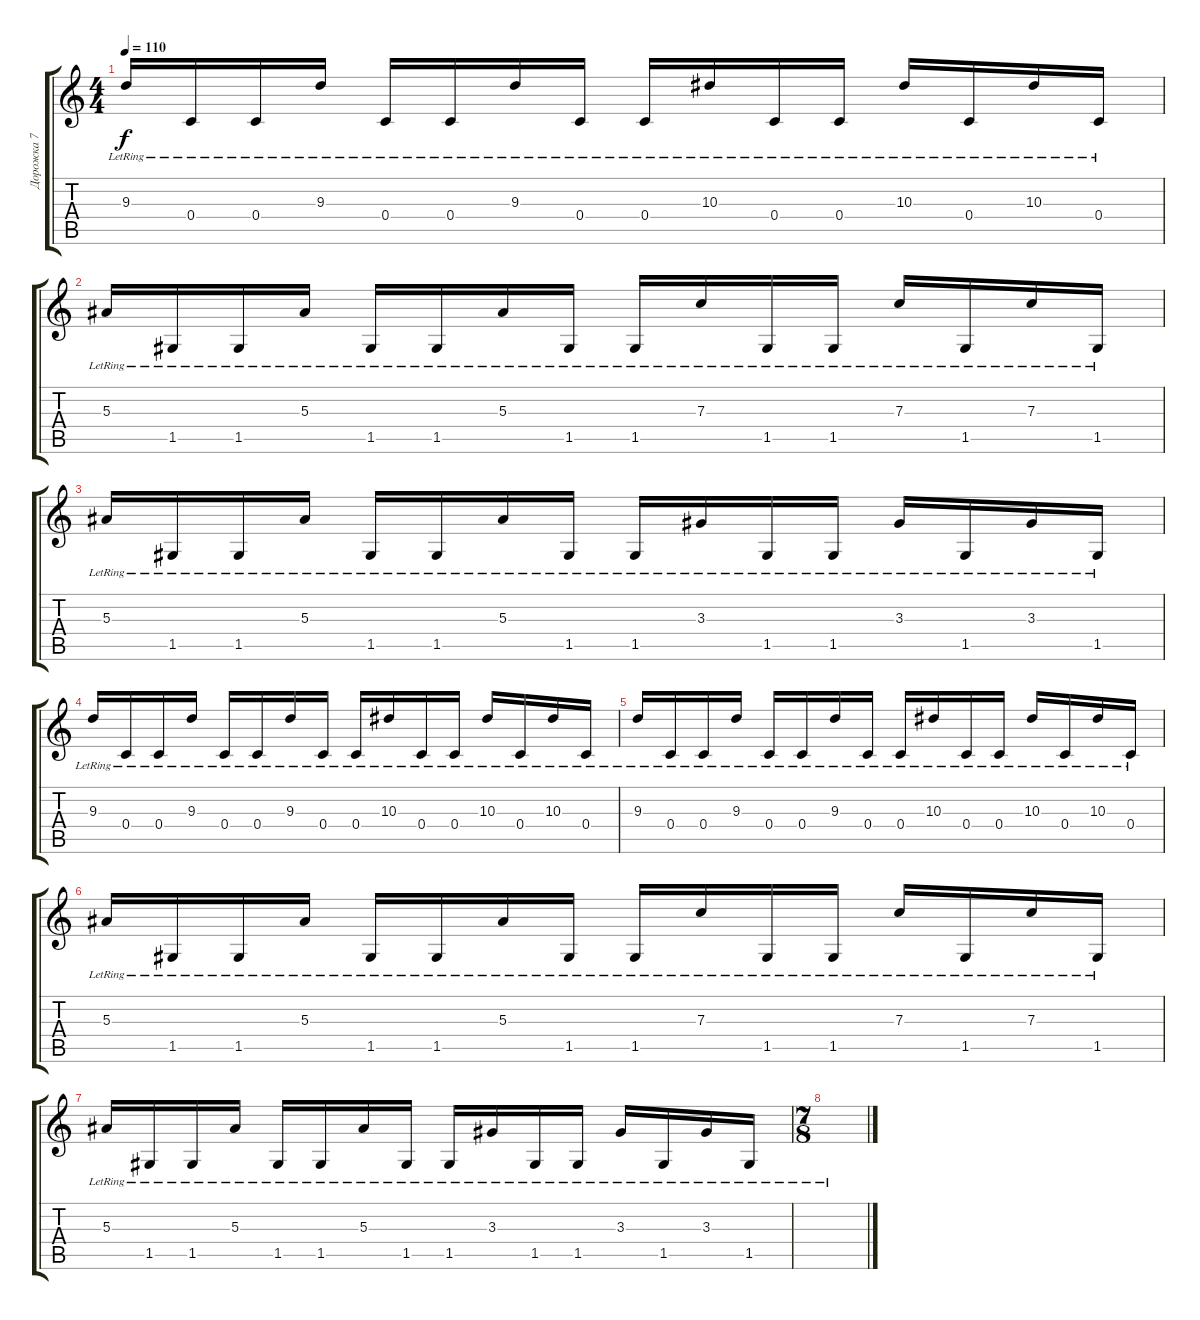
\track ("Дорожка 7" "Дорожка 7") {instrument acousticguitarsteel}
\staff {score tabs}
\tuning (D4 A3 F3 C3 G2 D2) {hide}
\ts (4 4)
\tempo 110
\clef g2
\ks c
9.3{lr}.16{dy f} 0.4{lr}.16 0.4{lr}.16 9.3{lr}.16 0.4{lr}.16 0.4{lr}.16 9.3{lr}.16 0.4{lr}.16 0.4{lr}.16 10.3{lr}.16 0.4{lr}.16 0.4{lr}.16 10.3{lr}.16 0.4{lr}.16 10.3{lr}.16 0.4{lr}.16 |
5.3{lr}.16 1.5{lr}.16 1.5{lr}.16 5.3{lr}.16 1.5{lr}.16 1.5{lr}.16 5.3{lr}.16 1.5{lr}.16 1.5{lr}.16 7.3{lr}.16 1.5{lr}.16 1.5{lr}.16 7.3{lr}.16 1.5{lr}.16 7.3{lr}.16 1.5{lr}.16 |
5.3{lr}.16 1.5{lr}.16 1.5{lr}.16 5.3{lr}.16 1.5{lr}.16 1.5{lr}.16 5.3{lr}.16 1.5{lr}.16 1.5{lr}.16 3.3{lr}.16 1.5{lr}.16 1.5{lr}.16 3.3{lr}.16 1.5{lr}.16 3.3{lr}.16 1.5{lr}.16 |
9.3{lr}.16 0.4{lr}.16 0.4{lr}.16 9.3{lr}.16 0.4{lr}.16 0.4{lr}.16 9.3{lr}.16 0.4{lr}.16 0.4{lr}.16 10.3{lr}.16 0.4{lr}.16 0.4{lr}.16 10.3{lr}.16 0.4{lr}.16 10.3{lr}.16 0.4{lr}.16 |
9.3{lr}.16 0.4{lr}.16 0.4{lr}.16 9.3{lr}.16 0.4{lr}.16 0.4{lr}.16 9.3{lr}.16 0.4{lr}.16 0.4{lr}.16 10.3{lr}.16 0.4{lr}.16 0.4{lr}.16 10.3{lr}.16 0.4{lr}.16 10.3{lr}.16 0.4{lr}.16 |
5.3{lr}.16 1.5{lr}.16 1.5{lr}.16 5.3{lr}.16 1.5{lr}.16 1.5{lr}.16 5.3{lr}.16 1.5{lr}.16 1.5{lr}.16 7.3{lr}.16 1.5{lr}.16 1.5{lr}.16 7.3{lr}.16 1.5{lr}.16 7.3{lr}.16 1.5{lr}.16 |
5.3{lr}.16 1.5{lr}.16 1.5{lr}.16 5.3{lr}.16 1.5{lr}.16 1.5{lr}.16 5.3{lr}.16 1.5{lr}.16 1.5{lr}.16 3.3{lr}.16 1.5{lr}.16 1.5{lr}.16 3.3{lr}.16 1.5{lr}.16 3.3{lr}.16 1.5{lr}.16 |
\ts (7 8)
